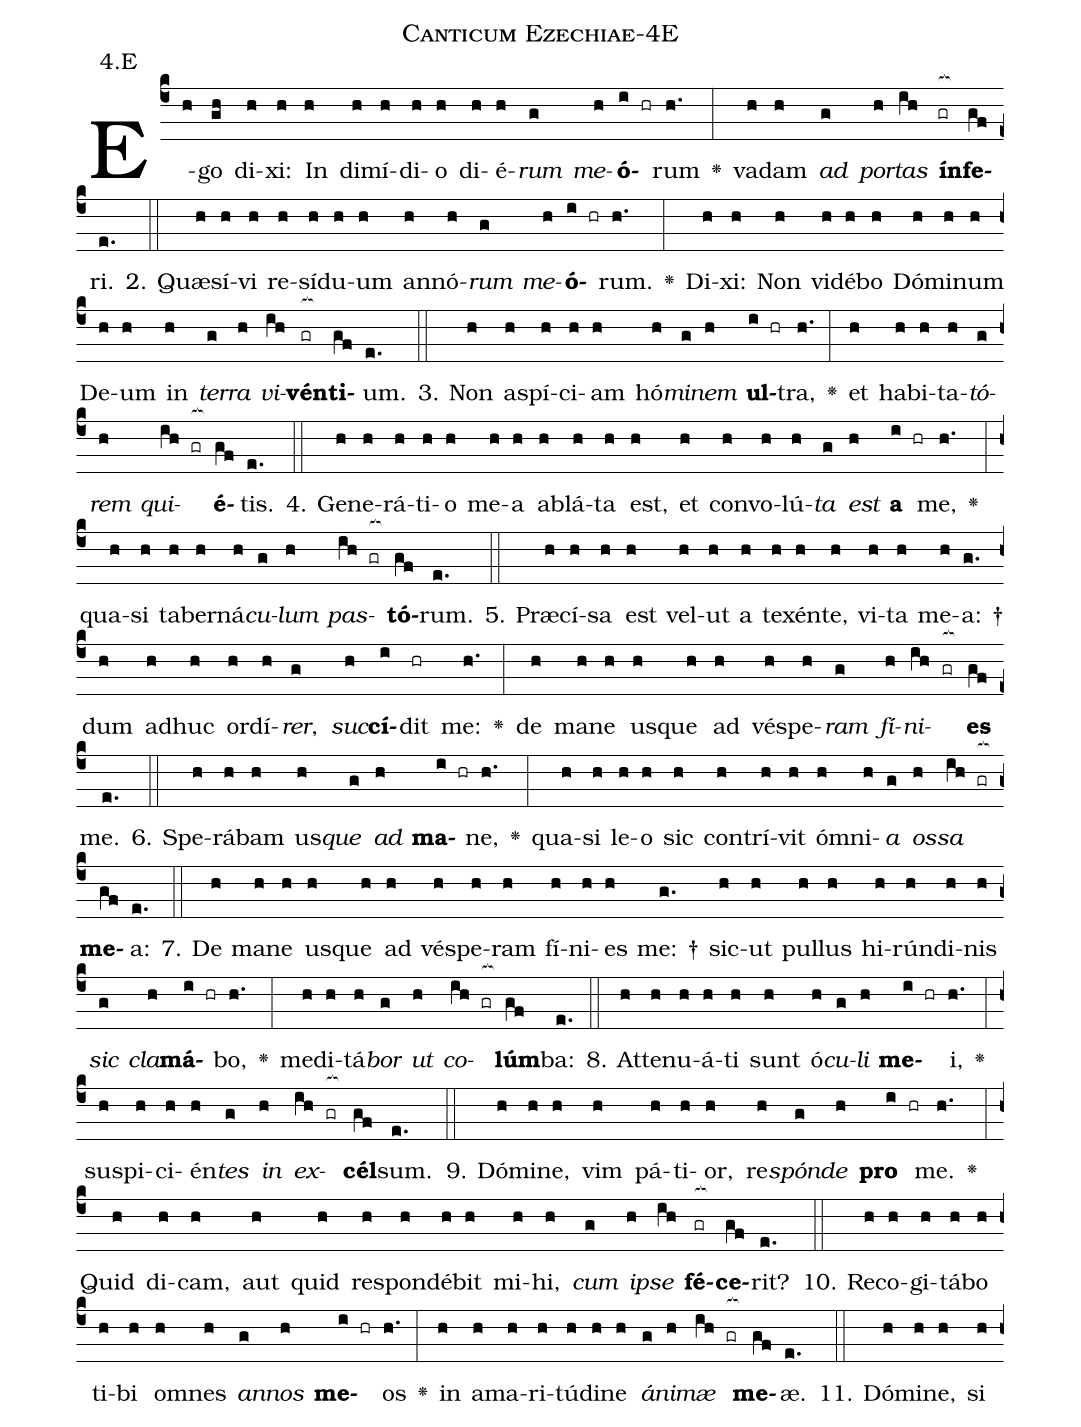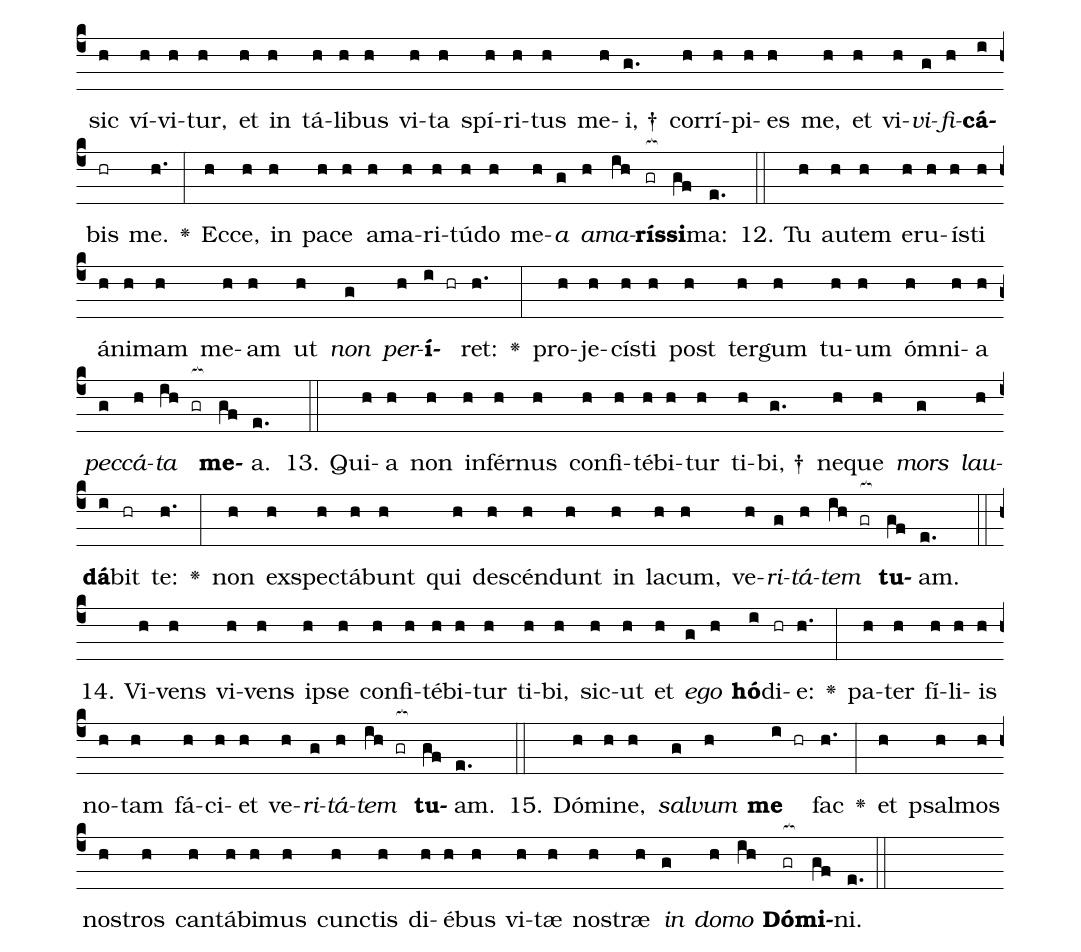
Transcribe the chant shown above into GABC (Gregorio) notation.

name: Canticum Ezechiae-4E;
annotation: 4.E;
%%
(c4)E(h)go(gh) di(h)xi:(h) In(h) di(h)mí(h)di(h)o(h) di(h)é(h)<i>rum</i>(g) <i>me</i>(h)<b>ó</b>(i hr)rum(h.) <v>\greheightstar</v>(:) va(h)dam(h) <i>ad</i>(g) <i>por</i>(h)<i>tas</i>(ih) <b>ín</b>(gr[ocb:1{])<b>fe</b>(gf[ocb:0}])ri.(e.) (::)
2. Quæ(h)sí(h)vi(h) re(h)sí(h)du(h)um(h) an(h)nó(h)<i>rum</i>(g) <i>me</i>(h)<b>ó</b>(i hr)rum.(h.) <v>\greheightstar</v>(:) Di(h)xi:(h) Non(h) vi(h)dé(h)bo(h) Dó(h)mi(h)num(h) De(h)um(h) in(h) <i>ter</i>(g)<i>ra</i>(h) <i>vi</i>(ih)<b>vén</b>(gr[ocb:1{])<b>ti</b>(gf[ocb:0}])um.(e.) (::)
3. Non(h) a(h)spí(h)ci(h)am(h) hó(h)<i>mi</i>(g)<i>nem</i>(h) <b>ul</b>(i hr)tra,(h.) <v>\greheightstar</v>(:) et(h) ha(h)bi(h)ta(h)<i>tó</i>(g)<i>rem</i>(h) <i>qui</i>(ih gr[ocb:1{])<b>é</b>(gf[ocb:0}])tis.(e.) (::)
4. Ge(h)ne(h)rá(h)ti(h)o(h) me(h)a(h) ab(h)lá(h)ta(h) est,(h) et(h) con(h)vo(h)lú(h)<i>ta</i>(g) <i>est</i>(h) <b>a</b>(i hr) me,(h.) <v>\greheightstar</v>(:) qua(h)si(h) ta(h)ber(h)ná(h)<i>cu</i>(g)<i>lum</i>(h) <i>pas</i>(ih gr[ocb:1{])<b>tó</b>(gf[ocb:0}])rum.(e.) (::)
5. Præ(h)cí(h)sa(h) est(h) vel(h)ut(h) a(h) te(h)xén(h)te,(h) vi(h)ta(h) me(h)a: †(g.) dum(h) ad(h)huc(h) or(h)dí(h)<i>rer</i>,(g) <i>suc</i>(h)<b>cí</b>(i)dit(hr) me:(h.) <v>\greheightstar</v>(:) de(h) ma(h)ne(h) us(h)que(h) ad(h) vés(h)pe(h)<i>ram</i>(g) <i>fí</i>(h)<i>ni</i>(ih gr[ocb:1{])<b>es</b>(gf[ocb:0}]) me.(e.) (::)
6. Spe(h)rá(h)bam(h) us(h)<i>que</i>(g) <i>ad</i>(h) <b>ma</b>(i hr)ne,(h.) <v>\greheightstar</v>(:) qua(h)si(h) le(h)o(h) sic(h) con(h)trí(h)vit(h) óm(h)ni(h)<i>a</i>(g) <i>os</i>(h)<i>sa</i>(ih gr[ocb:1{]) <b>me</b>(gf[ocb:0}])a:(e.) (::)
7. De(h) ma(h)ne(h) us(h)que(h) ad(h) vés(h)pe(h)ram(h) fí(h)ni(h)es(h) me: †(g.) sic(h)ut(h) pul(h)lus(h) hi(h)rún(h)di(h)nis(h) <i>sic</i>(g) <i>cla</i>(h)<b>má</b>(i hr)bo,(h.) <v>\greheightstar</v>(:) me(h)di(h)tá(h)<i>bor</i>(g) <i>ut</i>(h) <i>co</i>(ih gr[ocb:1{])<b>lúm</b>(gf[ocb:0}])ba:(e.) (::)
8. At(h)te(h)nu(h)á(h)ti(h) sunt(h) ó(h)<i>cu</i>(g)<i>li</i>(h) <b>me</b>(i hr)i,(h.) <v>\greheightstar</v>(:) su(h)spi(h)ci(h)én(h)<i>tes</i>(g) <i>in</i>(h) <i>ex</i>(ih gr[ocb:1{])<b>cél</b>(gf[ocb:0}])sum.(e.) (::)
9. Dó(h)mi(h)ne,(h) vim(h) pá(h)ti(h)or,(h) re(h)<i>spón</i>(g)<i>de</i>(h) <b>pro</b>(i hr) me.(h.) <v>\greheightstar</v>(:) Quid(h) di(h)cam,(h) aut(h) quid(h) re(h)spon(h)dé(h)bit(h) mi(h)hi,(h) <i>cum</i>(g) <i>ip</i>(h)<i>se</i>(ih) <b>fé</b>(gr[ocb:1{])<b>ce</b>(gf[ocb:0}])rit?(e.) (::)
10. Re(h)co(h)gi(h)tá(h)bo(h) ti(h)bi(h) om(h)nes(h) <i>an</i>(g)<i>nos</i>(h) <b>me</b>(i hr)os(h.) <v>\greheightstar</v>(:) in(h) a(h)ma(h)ri(h)tú(h)di(h)ne(h) <i>á</i>(g)<i>ni</i>(h)<i>mæ</i>(ih gr[ocb:1{]) <b>me</b>(gf[ocb:0}])æ.(e.) (::)
11. Dó(h)mi(h)ne,(h) si(h) sic(h) ví(h)vi(h)tur,(h) et(h) in(h) tá(h)li(h)bus(h) vi(h)ta(h) spí(h)ri(h)tus(h) me(h)i, †(g.) cor(h)rí(h)pi(h)es(h) me,(h) et(h) vi(h)<i>vi</i>(g)<i>fi</i>(h)<b>cá</b>(i)bis(hr) me.(h.) <v>\greheightstar</v>(:) Ec(h)ce,(h) in(h) pa(h)ce(h) a(h)ma(h)ri(h)tú(h)do(h) me(h)<i>a</i>(g) <i>a</i>(h)<i>ma</i>(ih)<b>rís</b>(gr[ocb:1{])<b>si</b>(gf[ocb:0}])ma:(e.) (::)
12. Tu(h) au(h)tem(h) e(h)ru(h)ís(h)ti(h) á(h)ni(h)mam(h) me(h)am(h) ut(h) <i>non</i>(g) <i>per</i>(h)<b>í</b>(i hr)ret:(h.) <v>\greheightstar</v>(:) pro(h)je(h)cís(h)ti(h) post(h) ter(h)gum(h) tu(h)um(h) óm(h)ni(h)a(h) <i>pec</i>(g)<i>cá</i>(h)<i>ta</i>(ih gr[ocb:1{]) <b>me</b>(gf[ocb:0}])a.(e.) (::)
13. Qui(h)a(h) non(h) in(h)fér(h)nus(h) con(h)fi(h)té(h)bi(h)tur(h) ti(h)bi, †(g.) ne(h)que(h) <i>mors</i>(g) <i>lau</i>(h)<b>dá</b>(i)bit(hr) te:(h.) <v>\greheightstar</v>(:) non(h) ex(h)spec(h)tá(h)bunt(h) qui(h) de(h)scén(h)dunt(h) in(h) la(h)cum,(h) ve(h)<i>ri</i>(g)<i>tá</i>(h)<i>tem</i>(ih gr[ocb:1{]) <b>tu</b>(gf[ocb:0}])am.(e.) (::)
14. Vi(h)vens(h) vi(h)vens(h) ip(h)se(h) con(h)fi(h)té(h)bi(h)tur(h) ti(h)bi,(h) sic(h)ut(h) et(h) <i>e</i>(g)<i>go</i>(h) <b>hó</b>(i)di(hr)e:(h.) <v>\greheightstar</v>(:) pa(h)ter(h) fí(h)li(h)is(h) no(h)tam(h) fá(h)ci(h)et(h) ve(h)<i>ri</i>(g)<i>tá</i>(h)<i>tem</i>(ih gr[ocb:1{]) <b>tu</b>(gf[ocb:0}])am.(e.) (::)
15. Dó(h)mi(h)ne,(h) <i>sal</i>(g)<i>vum</i>(h) <b>me</b>(i hr) fac(h.) <v>\greheightstar</v>(:) et(h) psal(h)mos(h) nos(h)tros(h) can(h)tá(h)bi(h)mus(h) cunc(h)tis(h) di(h)é(h)bus(h) vi(h)tæ(h) nos(h)træ(h) <i>in</i>(g) <i>do</i>(h)<i>mo</i>(ih) <b>Dó</b>(gr[ocb:1{])<b>mi</b>(gf[ocb:0}])ni.(e.) (::)
